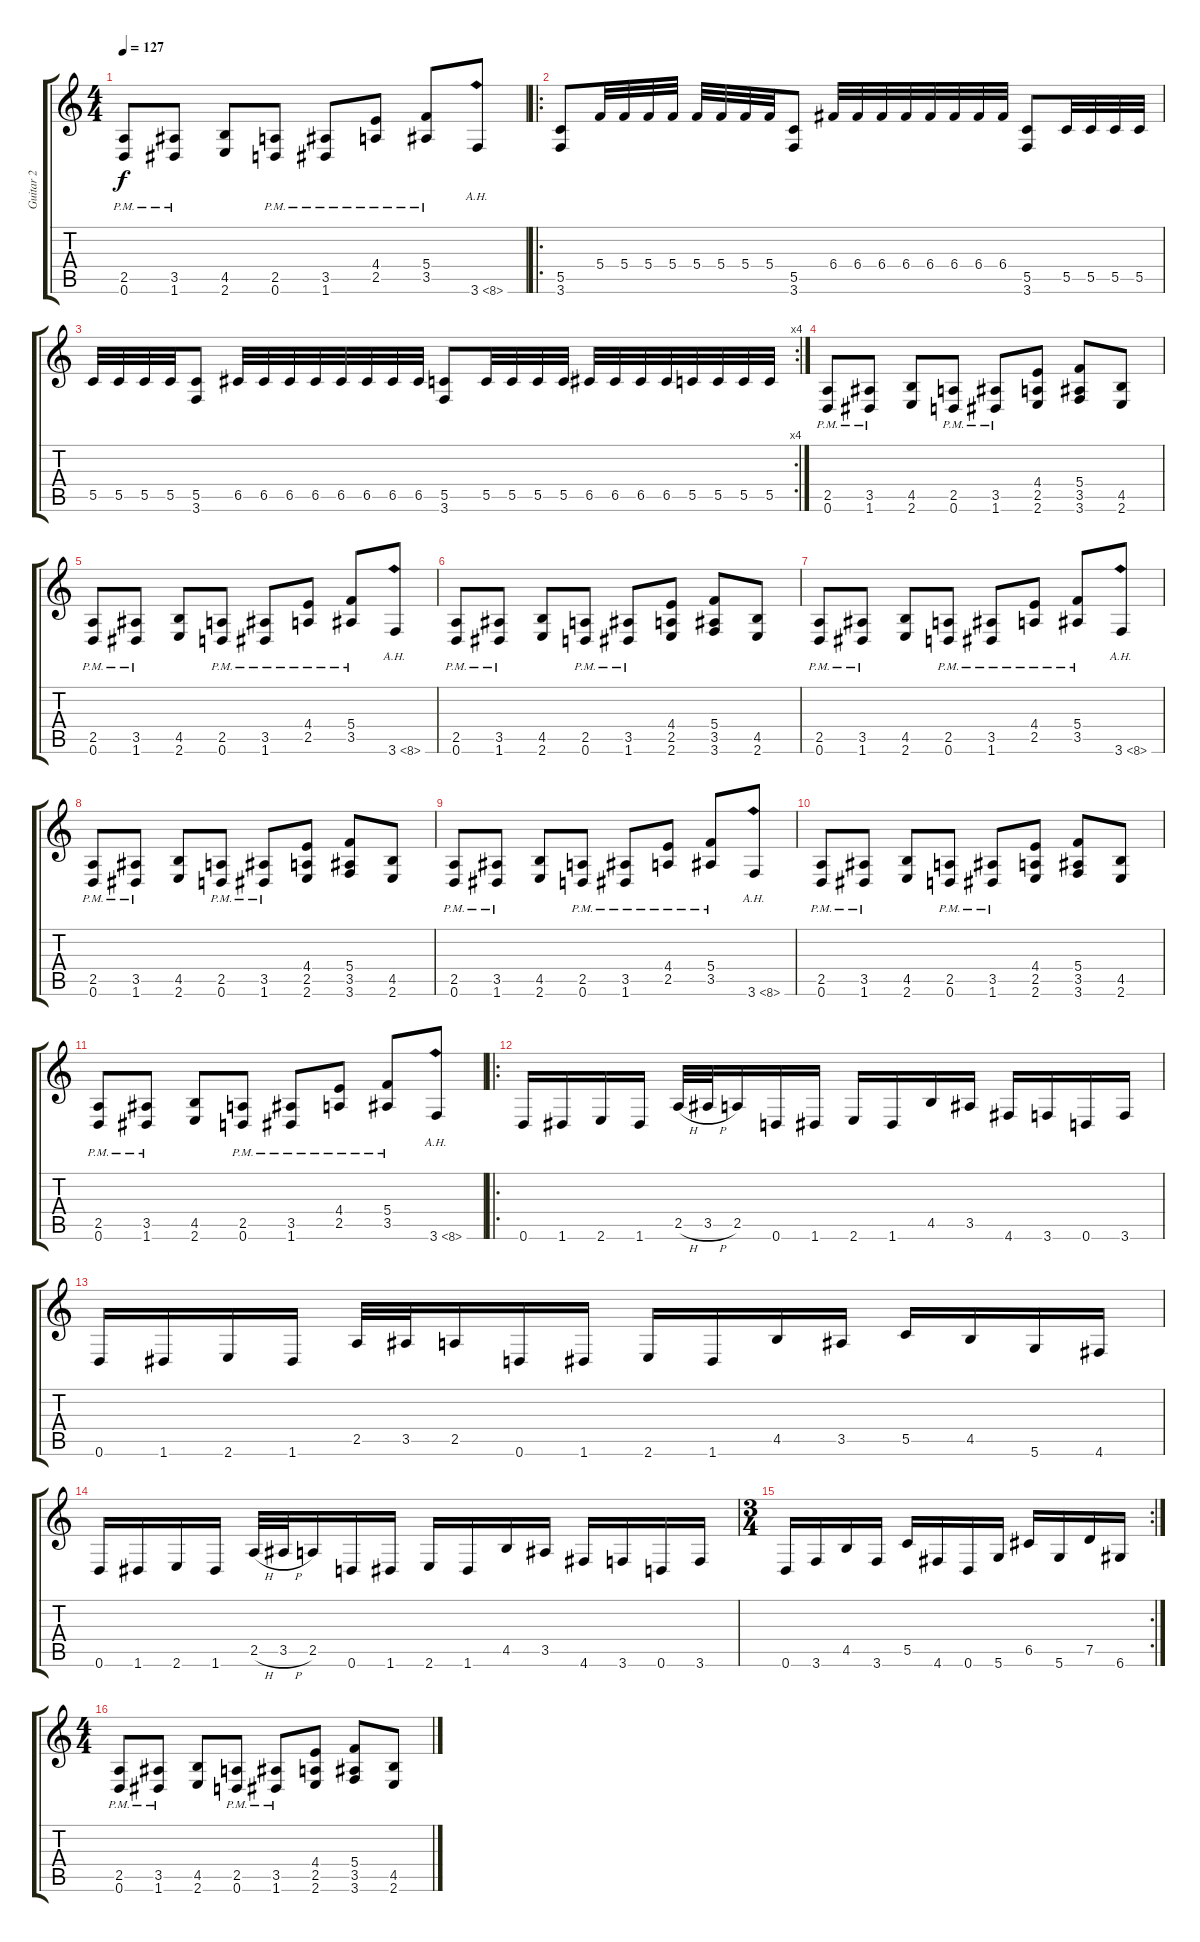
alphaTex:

\track ("Guitar 2" "Guitar 2") {instrument distortionguitar}
\staff {score tabs}
\tuning (D4 A3 F3 C3 G2 D2) {hide}
\ts (4 4)
\tempo 127
\clef g2
\ks c
(2.5{pm} 0.6{pm}).8{dy f} (3.5{pm} 1.6{pm}).8 (4.5 2.6).8 (2.5 0.6{pm}).8 (3.5{pm} 1.6{pm}).8 (4.4{pm} 2.5).8 (5.4{pm} 3.5{pm}).8 3.6{ah 5}.8 |
\ro
(5.5 3.6).8 5.4.32 5.4.32 5.4.32 5.4.32 5.4.32 5.4.32 5.4.32 5.4.32 (5.5 3.6).8 6.4.32 6.4.32 6.4.32 6.4.32 6.4.32 6.4.32 6.4.32 6.4.32 (5.5 3.6).8 5.5.32 5.5.32 5.5.32 5.5.32 |
\rc 4
5.5.32 5.5.32 5.5.32 5.5.32 (5.5 3.6).8 6.5.32 6.5.32 6.5.32 6.5.32 6.5.32 6.5.32 6.5.32 6.5.32 (5.5 3.6).8 5.5.32 5.5.32 5.5.32 5.5.32 6.5.32 6.5.32 6.5.32 6.5.32 5.5.32 5.5.32 5.5.32 5.5.32 |
(2.5{pm} 0.6{pm}).8 (3.5{pm} 1.6{pm}).8 (4.5 2.6).8 (2.5{pm} 0.6{pm}).8 (3.5{pm} 1.6{pm}).8 (4.4 2.5 2.6).8 (5.4 3.5 3.6).8 (4.5 2.6).8 |
(2.5{pm} 0.6{pm}).8 (3.5{pm} 1.6{pm}).8 (4.5 2.6).8 (2.5 0.6{pm}).8 (3.5{pm} 1.6{pm}).8 (4.4{pm} 2.5).8 (5.4{pm} 3.5{pm}).8 3.6{ah 5}.8 |
(2.5{pm} 0.6{pm}).8 (3.5{pm} 1.6{pm}).8 (4.5 2.6).8 (2.5{pm} 0.6{pm}).8 (3.5{pm} 1.6{pm}).8 (4.4 2.5 2.6).8 (5.4 3.5 3.6).8 (4.5 2.6).8 |
(2.5{pm} 0.6{pm}).8 (3.5{pm} 1.6{pm}).8 (4.5 2.6).8 (2.5 0.6{pm}).8 (3.5{pm} 1.6{pm}).8 (4.4{pm} 2.5).8 (5.4{pm} 3.5{pm}).8 3.6{ah 5}.8 |
(2.5{pm} 0.6{pm}).8 (3.5{pm} 1.6{pm}).8 (4.5 2.6).8 (2.5{pm} 0.6{pm}).8 (3.5{pm} 1.6{pm}).8 (4.4 2.5 2.6).8 (5.4 3.5 3.6).8 (4.5 2.6).8 |
(2.5{pm} 0.6{pm}).8 (3.5{pm} 1.6{pm}).8 (4.5 2.6).8 (2.5 0.6{pm}).8 (3.5{pm} 1.6{pm}).8 (4.4{pm} 2.5).8 (5.4{pm} 3.5{pm}).8 3.6{ah 5}.8 |
(2.5{pm} 0.6{pm}).8 (3.5{pm} 1.6{pm}).8 (4.5 2.6).8 (2.5{pm} 0.6{pm}).8 (3.5{pm} 1.6{pm}).8 (4.4 2.5 2.6).8 (5.4 3.5 3.6).8 (4.5 2.6).8 |
(2.5{pm} 0.6{pm}).8 (3.5{pm} 1.6{pm}).8 (4.5 2.6).8 (2.5 0.6{pm}).8 (3.5{pm} 1.6{pm}).8 (4.4{pm} 2.5).8 (5.4{pm} 3.5{pm}).8 3.6{ah 5}.8 |
\ro
0.6.16 1.6.16 2.6.16 1.6.16 2.5{h}.32 3.5{h}.32 2.5.16 0.6.16 1.6.16 2.6.16 1.6.16 4.5.16 3.5.16 4.6.16 3.6.16 0.6.16 3.6.16 |
0.6.16 1.6.16 2.6.16 1.6.16 2.5.32 3.5.32 2.5.16 0.6.16 1.6.16 2.6.16 1.6.16 4.5.16 3.5.16 5.5.16 4.5.16 5.6.16 4.6.16 |
0.6.16 1.6.16 2.6.16 1.6.16 2.5{h}.32 3.5{h}.32 2.5.16 0.6.16 1.6.16 2.6.16 1.6.16 4.5.16 3.5.16 4.6.16 3.6.16 0.6.16 3.6.16 |
\rc 2
\ts (3 4)
0.6.16 3.6.16 4.5.16 3.6.16 5.5.16 4.6.16 0.6.16 5.6.16 6.5.16 5.6.16 7.5.16 6.6.16 |
\ts (4 4)
(2.5{pm} 0.6{pm}).8 (3.5{pm} 1.6{pm}).8 (4.5 2.6).8 (2.5{pm} 0.6{pm}).8 (3.5{pm} 1.6{pm}).8 (4.4 2.5 2.6).8 (5.4 3.5 3.6).8 (4.5 2.6).8
